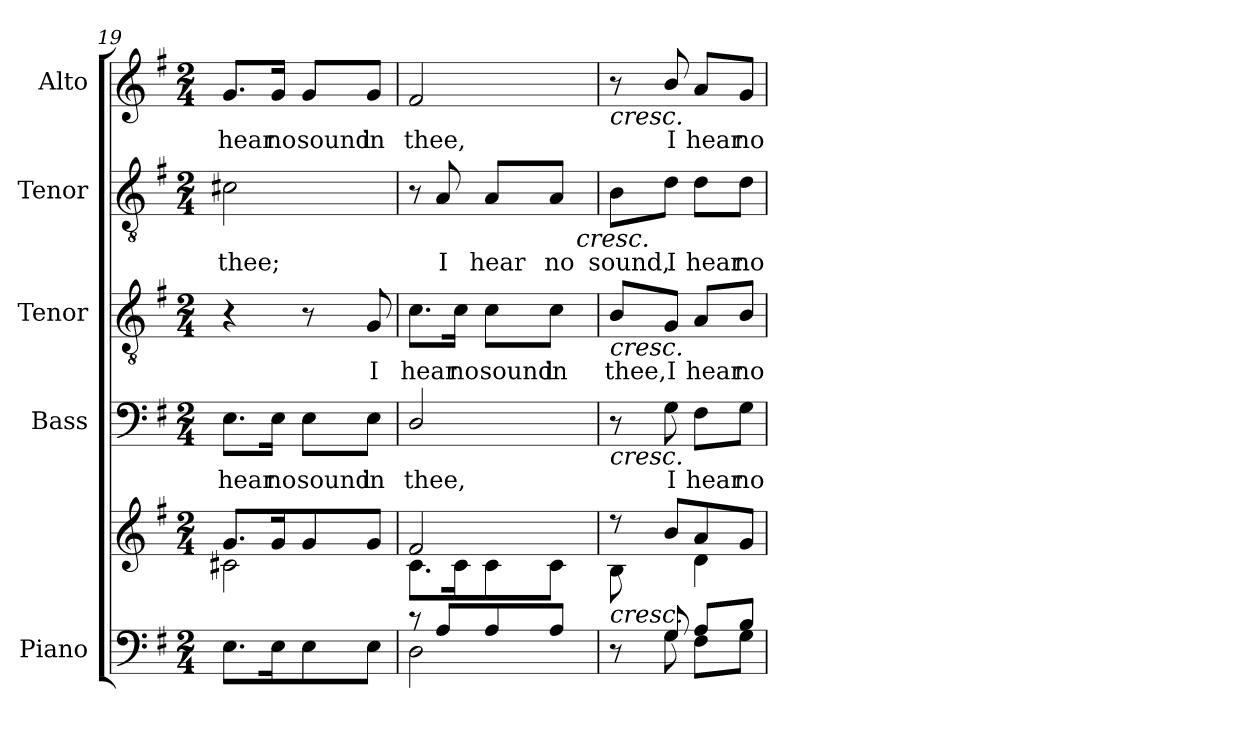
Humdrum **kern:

**kern	**kern	**kern	**text	**kern	**text	**kern	**text	**kern	**text
*part5	*part5	*part4	*part4	*part3	*part3	*part2	*part2	*part1	*part1
*staff6	*staff5	*staff4	*staff4	*staff3	*staff3	*staff2	*staff2	*staff1	*staff1
*I"Piano	*	*I"Bass	*	*I"Tenor	*	*I"Tenor	*	*I"Alto	*
*I'Pno.	*	*I'B.	*	*I'T.	*	*I'T.	*	*I'A.	*
*clefF4	*clefG2	*clefF4	*	*clefGv2	*	*clefGv2	*	*clefG2	*
*	*	*	*	*ITrd7c12	*	*ITrd7c12	*	*	*
*k[f#]	*k[f#]	*k[f#]	*	*k[f#]	*	*k[f#]	*	*k[f#]	*
*G:	*G:	*G:	*	*G:	*	*G:	*	*G:	*
*M2/4	*M2/4	*M2/4	*	*M2/4	*	*M2/4	*	*M2/4	*
=19	=19	=19	=19	=19	=19	=19	=19	=19	=19
*	*^	*	*	*	*	*	*	*	*
!	!	!	!	!LO:LY:b:color=#000000	!	!	!	!	!	!
!	!	!	!	!	!	!	!	!LO:LY:b:color=#000000	!	!
!	!	!	!	!	!	!	!	!	!	!LO:LY:b:color=#000000
8.Ei\L	8.gi/L	2c#Xi\	8.Ei\L	hear	4r	.	2C#Xi\	thee;	8.gi/L	hear
!	!	!	!	!LO:LY:b:color=#000000	!	!	!	!	!	!
!	!	!	!	!	!	!	!	!	!	!LO:LY:b:color=#000000
16Ei\k	16gi/k	.	16Ei\Jk	no	.	.	.	.	16gi/Jk	no
!	!	!	!	!LO:LY:b:color=#000000	!	!	!	!	!	!
!	!	!	!	!	!	!	!	!	!	!LO:LY:b:color=#000000
8Ei\	8gi/	.	8Ei\L	sound	8r	.	.	.	8gi/L	sound
!	!	!	!	!LO:LY:b:color=#000000	!	!	!	!	!	!
!	!	!	!	!	!	!LO:LY:b:color=#000000	!	!	!	!
!	!	!	!	!	!	!	!	!	!	!LO:LY:b:color=#000000
8Ei\J	8gi/J	.	8Ei\J	in	8GGi/	I	.	.	8gi/J	in
=20	=20	=20	=20	=20	=20	=20	=20	=20	=20	=20
*^	*	*	*	*	*	*	*	*	*	*
!	!	!	!	!	!LO:LY:b:color=#000000	!	!	!	!	!	!
!	!	!	!	!	!	!	!LO:LY:b:color=#000000	!	!	!	!
!	!	!	!	!	!	!	!	!	!	!	!LO:LY:b:color=#000000
*	*	*	*	*	*	*	*	*^	*	*	*
8r	2Di\	2f#i/	8.ci\L	2Di/	thee,	8.Ci\L	hear	8r	4ryy	.	2f#i/	thee,
!	!	!	!	!	!	!	!	!	!	!LO:LY:b:color=#000000	!	!
8Ai/L	.	.	.	.	.	.	.	8AAi/	.	I	.	.
!	!	!	!	!	!	!	!LO:LY:b:color=#000000	!	!	!	!	!
.	.	.	16ci\k	.	.	16Ci\Jk	no	.	.	.	.	.
!	!	!	!	!	!	!	!LO:LY:b:color=#000000	!	!	!	!	!
!	!	!	!	!	!	!	!	!	!	!LO:LY:b:color=#000000	!	!
8Ai/	.	.	8ci\	.	.	8Ci\L	sound	8AAi/L	8ryy	hear	.	.
!	!	!	!	!	!	!	!LO:LY:b:color=#000000	!	!	!	!	!
!	!	!	!	!	!	!	!	!	!	!LO:LY:b:color=#000000	!	!
8Ai/J	.	.	8ci\J	.	.	8Ci\J	in	8AAi/J	32ryy	no	.	.
.	.	.	.	.	.	.	.	.	64ryy	.	.	.
.	.	.	.	.	.	.	.	.	128ryy	.	.	.
.	.	.	.	.	.	.	.	.	512.ryy	.	.	.
!	!	!	!	!	!	!	!	!	!LO:TX:b:i:t=cresc.	!	!	!
.	.	.	.	.	.	.	.	.	16ryy	.	.	.
.	.	.	.	.	.	.	.	.	256ryy	.	.	.
.	.	.	.	.	.	.	.	.	1024ryy	.	.	.
*	*	*	*	*	*	*	*	*v	*v	*	*	*
=21	=21	=21	=21	=21	=21	=21	=21	=21	=21	=21	=21
*	*	*	*^	*	*	*	*	*	*	*	*
*	*	*	*	*	*	*	*	*	*^	*	*	*
!	!	!	!	!	!	!	!	!LO:LY:b:color=#000000	!	!	!	!	!
*	*	*	*	*	*	*	*	*	*v	*v	*	*	*
*	*	*	*	*	*	*	*	*	*^	*	*	*
!	!	!	!	!	!	!	!	!	!	!	!	!LO:TX:b:i:t=cresc.	!
!	!	!	!	!	!	!	!LO:TX:b:i:t=cresc.	!	!	!	!	!	!
!	!	!	!	!	!LO:TX:b:i:t=cresc.	!	!	!	!	!	!	!	!
!LO:TX:a:i:t=cresc.	!	!	!	!	!	!	!	!	!	!	!	!	!
!	!	!	!	!	!	!	!	!	!	!	!LO:LY:b:color=#000000	!	!
*	*	*	*	*	*	*	*	*	*v	*v	*	*	*
8ryy	8r	8r	4ryy	8Bi\	8r	.	8BBi/L	thee,	8BBi\L	sound,	8r	.
!	!	!	!	!	!	!LO:LY:b:color=#000000	!	!	!	!	!	!
!	!	!	!	!	!	!	!	!LO:LY:b:color=#000000	!	!	!	!
!	!	!	!	!	!	!	!	!	!	!LO:LY:b:color=#000000	!	!
!	!	!	!	!	!	!	!	!	!	!	!	!LO:LY:b:color=#000000
8Gi/	8Gi\	8bi/L	.	4.ryy	8Gi\	I	8GGi/J	I	8Di\J	I	8bi/	I
!	!	!	!	!	!	!LO:LY:b:color=#000000	!	!	!	!	!	!
!	!	!	!	!	!	!	!	!LO:LY:b:color=#000000	!	!	!	!
!	!	!	!	!	!	!	!	!	!	!LO:LY:b:color=#000000	!	!
!	!	!	!	!	!	!	!	!	!	!	!	!LO:LY:b:color=#000000
8Ai/L	8F#i\L	8ai/	4di\	.	8F#i\L	hear	8AAi/L	hear	8Di\L	hear	8ai/L	hear
!	!	!	!	!	!	!LO:LY:b:color=#000000	!	!	!	!	!	!
!	!	!	!	!	!	!	!	!LO:LY:b:color=#000000	!	!	!	!
!	!	!	!	!	!	!	!	!	!	!LO:LY:b:color=#000000	!	!
!	!	!	!	!	!	!	!	!	!	!	!	!LO:LY:b:color=#000000
8Bi/J	8Gi\J	8gi/J	.	.	8Gi\J	no	8BBi/J	no	8Di\J	no	8gi/J	no
*v	*v	*	*	*	*	*	*	*	*	*	*	*
*	*v	*v	*v	*	*	*	*	*	*	*	*
=	=	=	=	=	=	=	=	=	=
*-	*-	*-	*-	*-	*-	*-	*-	*-	*-
